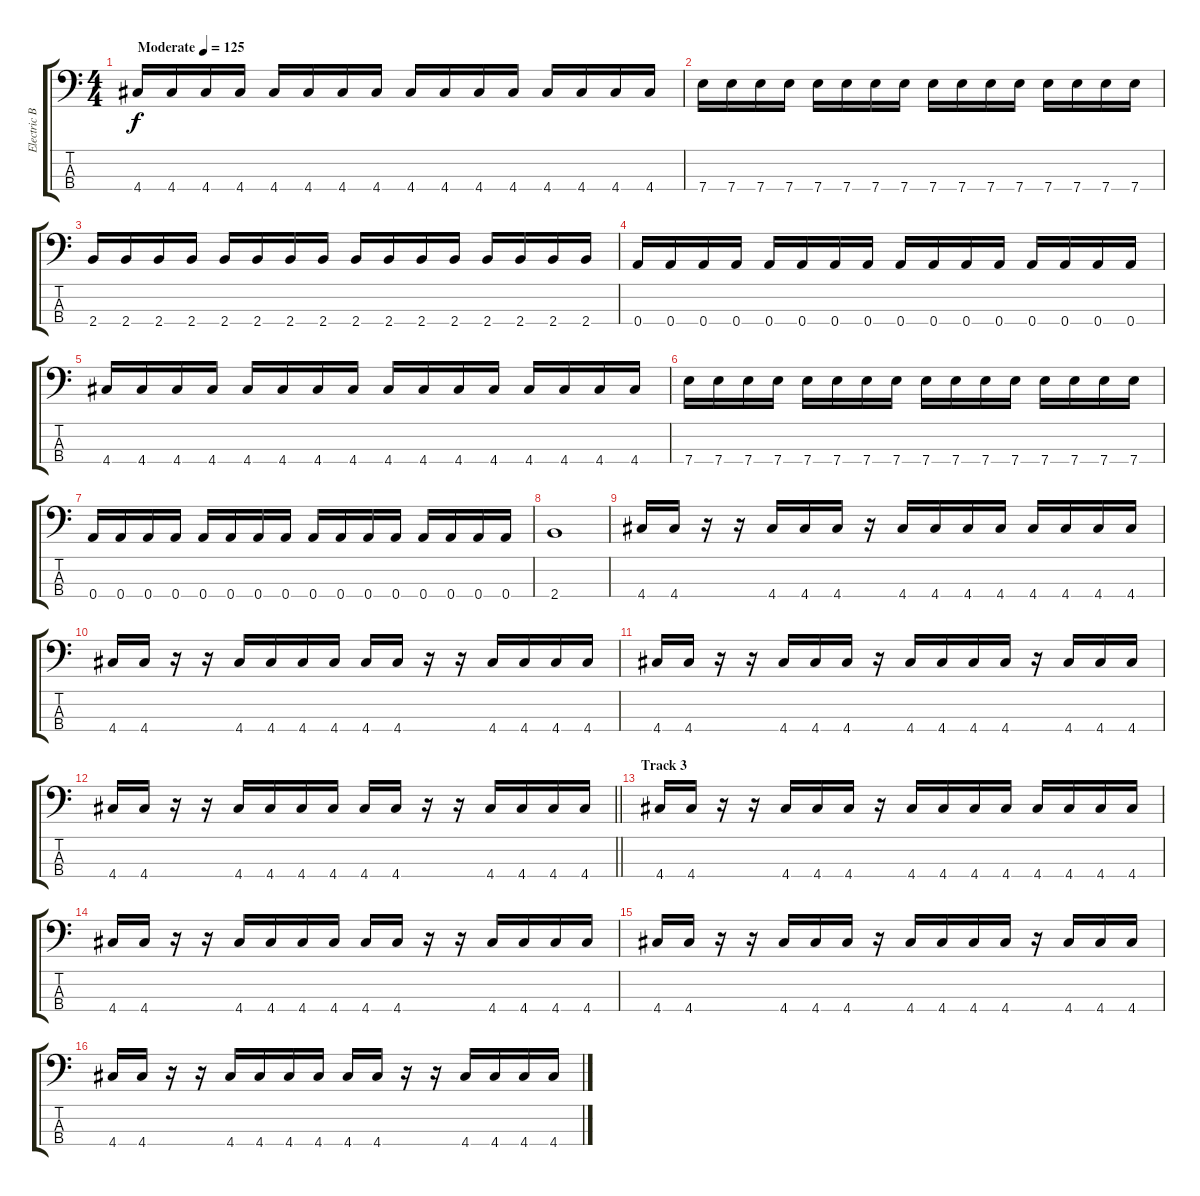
\track ("Electric Bass-Electric Bass(finger)" "Electric B") {instrument electricbassfinger}
\staff {score tabs}
\tuning (D2 A2 E1 A1) {hide}
\ts (4 4)
\tempo (125 "Moderate")
\clef f4
\ks c
4.4.16{dy f instrument electricbassfinger} 4.4.16 4.4.16 4.4.16 4.4.16 4.4.16 4.4.16 4.4.16 4.4.16 4.4.16 4.4.16 4.4.16 4.4.16 4.4.16 4.4.16 4.4.16 |
7.4.16 7.4.16 7.4.16 7.4.16 7.4.16 7.4.16 7.4.16 7.4.16 7.4.16 7.4.16 7.4.16 7.4.16 7.4.16 7.4.16 7.4.16 7.4.16 |
2.4.16 2.4.16 2.4.16 2.4.16 2.4.16 2.4.16 2.4.16 2.4.16 2.4.16 2.4.16 2.4.16 2.4.16 2.4.16 2.4.16 2.4.16 2.4.16 |
0.4.16 0.4.16 0.4.16 0.4.16 0.4.16 0.4.16 0.4.16 0.4.16 0.4.16 0.4.16 0.4.16 0.4.16 0.4.16 0.4.16 0.4.16 0.4.16 |
4.4.16 4.4.16 4.4.16 4.4.16 4.4.16 4.4.16 4.4.16 4.4.16 4.4.16 4.4.16 4.4.16 4.4.16 4.4.16 4.4.16 4.4.16 4.4.16 |
7.4.16 7.4.16 7.4.16 7.4.16 7.4.16 7.4.16 7.4.16 7.4.16 7.4.16 7.4.16 7.4.16 7.4.16 7.4.16 7.4.16 7.4.16 7.4.16 |
0.4.16 0.4.16 0.4.16 0.4.16 0.4.16 0.4.16 0.4.16 0.4.16 0.4.16 0.4.16 0.4.16 0.4.16 0.4.16 0.4.16 0.4.16 0.4.16 |
2.4.1 |
4.4.16 4.4.16 r.16 r.16 4.4.16 4.4.16 4.4.16 r.16 4.4.16 4.4.16 4.4.16 4.4.16 4.4.16 4.4.16 4.4.16 4.4.16 |
4.4.16 4.4.16 r.16 r.16 4.4.16 4.4.16 4.4.16 4.4.16 4.4.16 4.4.16 r.16 r.16 4.4.16 4.4.16 4.4.16 4.4.16 |
4.4.16 4.4.16 r.16 r.16 4.4.16 4.4.16 4.4.16 r.16 4.4.16 4.4.16 4.4.16 4.4.16 r.16 4.4.16 4.4.16 4.4.16 |
\barLineRight lightlight
4.4.16 4.4.16 r.16 r.16 4.4.16 4.4.16 4.4.16 4.4.16 4.4.16 4.4.16 r.16 r.16 4.4.16 4.4.16 4.4.16 4.4.16 |
\section ("" "Track 3")
4.4.16 4.4.16 r.16 r.16 4.4.16 4.4.16 4.4.16 r.16 4.4.16 4.4.16 4.4.16 4.4.16 4.4.16 4.4.16 4.4.16 4.4.16 |
4.4.16 4.4.16 r.16 r.16 4.4.16 4.4.16 4.4.16 4.4.16 4.4.16 4.4.16 r.16 r.16 4.4.16 4.4.16 4.4.16 4.4.16 |
4.4.16 4.4.16 r.16 r.16 4.4.16 4.4.16 4.4.16 r.16 4.4.16 4.4.16 4.4.16 4.4.16 r.16 4.4.16 4.4.16 4.4.16 |
4.4.16 4.4.16 r.16 r.16 4.4.16 4.4.16 4.4.16 4.4.16 4.4.16 4.4.16 r.16 r.16 4.4.16 4.4.16 4.4.16 4.4.16
